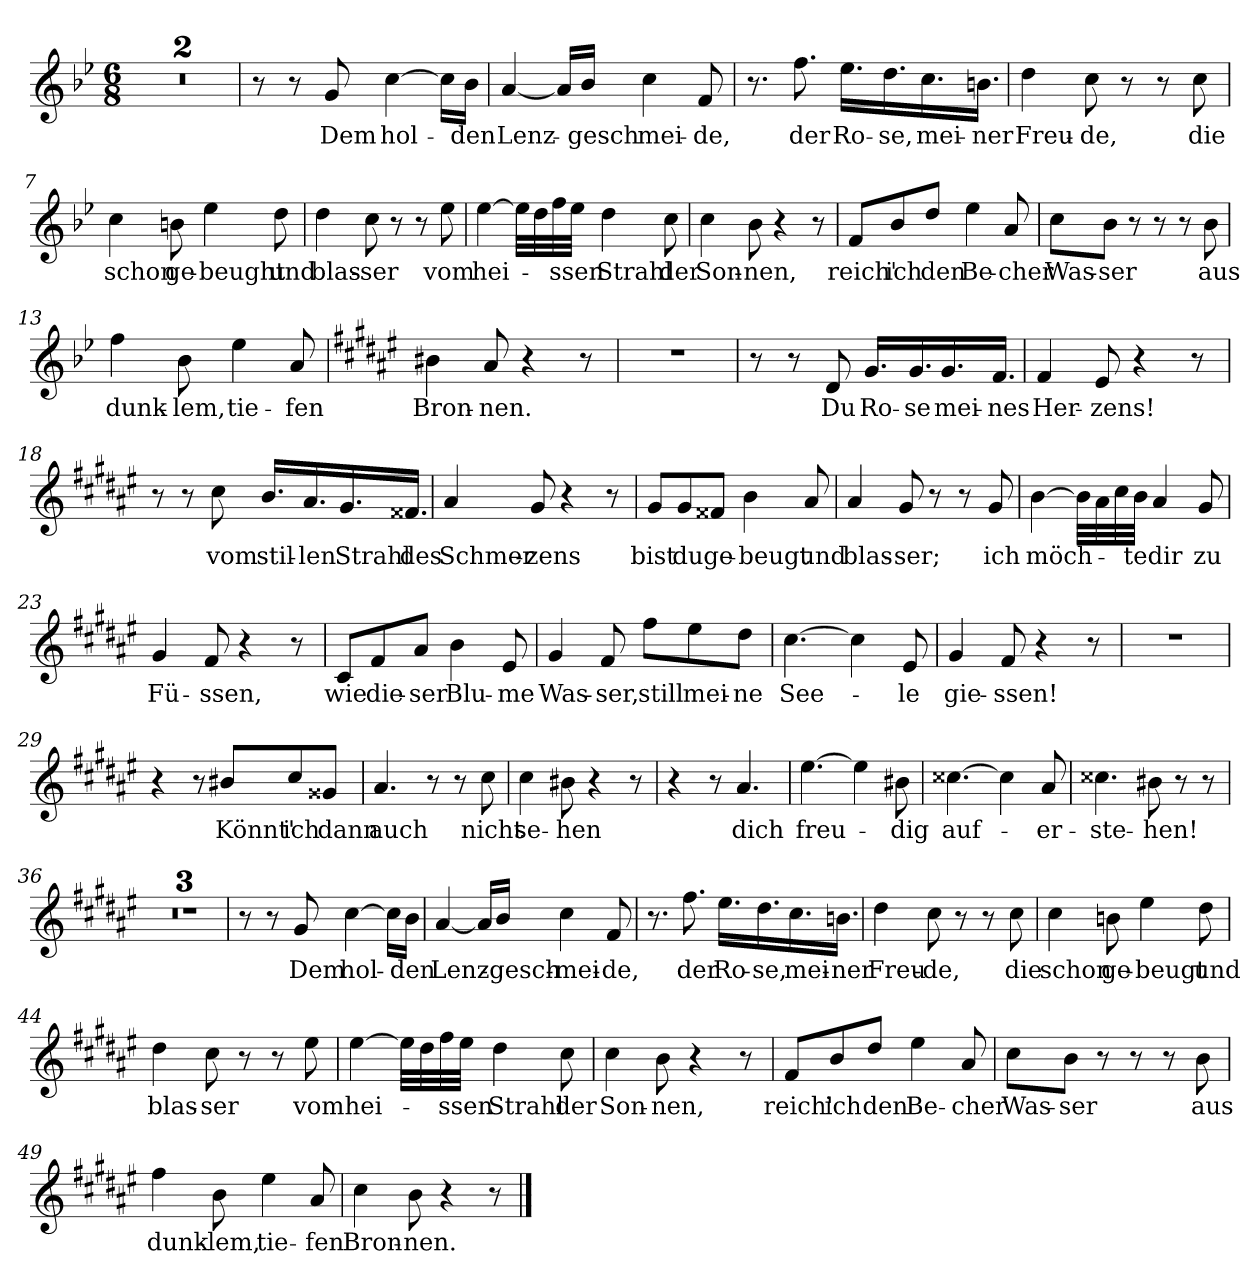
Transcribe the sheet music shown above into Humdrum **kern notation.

**kern	**text
*part1	*part1
*staff1	*staff1
*clefG2	*
*k[b-e-]	*
*M6/8	*
=1	=1
2.r	.
=2	=2
2.r	.
=3	=3
8r	.
8r	.
!	!LO:LY:b
8g/	Dem
!	!LO:LY:b
[4cc\	hol-
16cc\LL]	.
!	!LO:LY:b
16b-\JJ	-den
=4	=4
!	!LO:LY:b
[4a/	Lenz-
16a/LL]	.
!	!LO:LY:b
16b-/JJ	-gesch
!	!LO:LY:b
4cc\	mei-
!	!LO:LY:b
8f/	-de,
=5	=5
8.r	.
!	!LO:LY:b
8.ff\	der
!	!LO:LY:b
16.ee-\LL	Ro-
!	!LO:LY:b
16.dd\	-se,
!	!LO:LY:b
16.cc\	mei-
!	!LO:LY:b
16.bn\JJ	-ner
=6	=6
!	!LO:LY:b
4dd\	Freu-
!	!LO:LY:b
8cc\	-de,
8r	.
8r	.
!	!LO:LY:b
8cc\	die
=7	=7
!	!LO:LY:b
4cc\	schon
!	!LO:LY:b
8bn\	ge-
!	!LO:LY:b
4ee-\	-beught
!	!LO:LY:b
8dd\	und
!!LO:LB:g=z
=8	=8
!	!LO:LY:b
4dd\	blas-
!	!LO:LY:b
8cc\	-ser
8r	.
8r	.
!	!LO:LY:b
8ee-\	vom
=9	=9
!	!LO:LY:b
[4ee-\	hei-
32ee-\LLL]	.
32dd\	.
32ff\	.
!	!LO:LY:b
32ee-\JJJ	-ssen
!	!LO:LY:b
4dd\	Strahl
!	!LO:LY:b
8cc\	der
=10	=10
!	!LO:LY:b
4cc\	Son-
!	!LO:LY:b
8b-\	-nen,
4r	.
8r	.
=11	=11
!	!LO:LY:b
8f/L	reich'
!	!LO:LY:b
8b-/	ich
!	!LO:LY:b
8dd/J	den
!	!LO:LY:b
4ee-\	Be-
!	!LO:LY:b
8a/	-cher
=12	=12
!	!LO:LY:b
8cc\L	Was-
!	!LO:LY:b
8b-\J	-ser
8r	.
8r	.
8r	.
!	!LO:LY:b
8b-\	aus
!!LO:LB:g=z
=13	=13
!	!LO:LY:b
4ff\	dunk-
!	!LO:LY:b
8b-\	-lem,
!	!LO:LY:b
4ee-\	tie-
!	!LO:LY:b
8a/	-fen
=14	=14
*k[f#c#g#d#a#e#]	*
!	!LO:LY:b
4b#X\	Bron-
!	!LO:LY:b
8a#/	-nen.
4r	.
8r	.
=15	=15
2.r	.
=16	=16
8r	.
8r	.
!	!LO:LY:b
8d#/	Du
!	!LO:LY:b
16.g#/LL	Ro-
!	!LO:LY:b
16.g#/	-se
!	!LO:LY:b
16.g#/	mei-
!	!LO:LY:b
16.f#/JJ	-nes
=17	=17
!	!LO:LY:b
4f#/	Her-
!	!LO:LY:b
8e#/	-zens!
4r	.
8r	.
=18	=18
8r	.
8r	.
!	!LO:LY:b
8cc#\	vom
!	!LO:LY:b
16.b/LL	stil-
!	!LO:LY:b
16.a#/	-len
!	!LO:LY:b
16.g#/	Strahl
!	!LO:LY:b
16.f##X/JJ	des
!!LO:LB:g=z
=19	=19
!	!LO:LY:b
4a#/	Schmer-
!	!LO:LY:b
8g#/	-zens
4r	.
8r	.
=20	=20
!	!LO:LY:b
8g#/L	bist
!	!LO:LY:b
8g#/	du
!	!LO:LY:b
8f##X/J	ge-
!	!LO:LY:b
4b\	-beugt
!	!LO:LY:b
8a#/	und
=21	=21
!	!LO:LY:b
4a#/	blas-
!	!LO:LY:b
8g#/	-ser;
8r	.
8r	.
!	!LO:LY:b
8g#/	ich
=22	=22
!	!LO:LY:b
[4b\	möch-
32b\LLL]	.
32a#\	.
32cc#\	.
!	!LO:LY:b
32b\JJJ	-te
!	!LO:LY:b
4a#/	dir
!	!LO:LY:b
8g#/	zu
=23	=23
!	!LO:LY:b
4g#/	Fü-
!	!LO:LY:b
8f#/	-ssen,
4r	.
8r	.
=24	=24
!	!LO:LY:b
8c#/L	wie
!	!LO:LY:b
8f#/	die-
!	!LO:LY:b
8a#/J	-ser
!	!LO:LY:b
4b\	Blu-
!	!LO:LY:b
8e#/	-me
!!LO:LB:g=z
=25	=25
!	!LO:LY:b
4g#/	Was-
!	!LO:LY:b
8f#/	-ser,
!	!LO:LY:b
8ff#\L	still
!	!LO:LY:b
8ee#\	mei-
!	!LO:LY:b
8dd#\J	-ne
=26	=26
!	!LO:LY:b
[4.cc#\	See-
4cc#\]	.
!	!LO:LY:b
8e#/	-le
=27	=27
!	!LO:LY:b
4g#/	gie-
!	!LO:LY:b
8f#/	-ssen!
4r	.
8r	.
=28	=28
2.r	.
=29	=29
4r	.
8r	.
!	!LO:LY:b
8b#X/L	Könnt'
!	!LO:LY:b
8cc#/	ich
!	!LO:LY:b
8g##X/J	dann
=30	=30
!	!LO:LY:b
4.a#/	auch
8r	.
8r	.
!	!LO:LY:b
8cc#\	nicht
=31	=31
!	!LO:LY:b
4cc#\	se-
!	!LO:LY:b
8b#X\	-hen
4r	.
8r	.
=32	=32
4r	.
8r	.
!	!LO:LY:b
4.a#/	dich
!!LO:LB:g=z
=33	=33
!	!LO:LY:b
[4.ee#\	freu-
4ee#\]	.
!	!LO:LY:b
8b#X\	-dig
=34	=34
!	!LO:LY:b
[4.cc##X\	auf-
4cc##\]	.
!	!LO:LY:b
8a#/	-er-
=35	=35
!	!LO:LY:b
4.cc##X\	-ste-
!	!LO:LY:b
8b#X\	-hen!
8r	.
8r	.
=36	=36
2.r	.
=37	=37
*k[b-e-]	*
2.r	.
=38	=38
2.r	.
=39	=39
8r	.
8r	.
!	!LO:LY:b
8g/	Dem
!	!LO:LY:b
[4cc\	hol-
16cc\LL]	.
!	!LO:LY:b
16b-\JJ	-den
=40	=40
!	!LO:LY:b
[4a/	Lenz-
16a/LL]	.
!	!LO:LY:b
16b-/JJ	-gesch-
!	!LO:LY:b
4cc\	-mei-
!	!LO:LY:b
8f/	-de,
!!LO:LB:g=z
=41	=41
8.r	.
!	!LO:LY:b
8.ff\	der
!	!LO:LY:b
16.ee-\LL	Ro-
!	!LO:LY:b
16.dd\	-se,
!	!LO:LY:b
16.cc\	mei-
!	!LO:LY:b
16.bn\JJ	-ner
=42	=42
!	!LO:LY:b
4dd\	Freu-
!	!LO:LY:b
8cc\	-de,
8r	.
8r	.
!	!LO:LY:b
8cc\	die
=43	=43
!	!LO:LY:b
4cc\	schon
!	!LO:LY:b
8bn\	ge-
!	!LO:LY:b
4ee-\	-beugt
!	!LO:LY:b
8dd\	und
=44	=44
!	!LO:LY:b
4dd\	blas-
!	!LO:LY:b
8cc\	-ser
8r	.
8r	.
!	!LO:LY:b
8ee-\	vom
=45	=45
!	!LO:LY:b
[4ee-\	hei-
32ee-\LLL]	.
32dd\	.
32ff\	.
!	!LO:LY:b
32ee-\JJJ	-ssen
!	!LO:LY:b
4dd\	Strahl
!	!LO:LY:b
8cc\	der
=46	=46
!	!LO:LY:b
4cc\	Son-
!	!LO:LY:b
8b-\	-nen,
4r	.
8r	.
!!LO:LB:g=z
=47	=47
!	!LO:LY:b
8f/L	reich'
!	!LO:LY:b
8b-/	ich
!	!LO:LY:b
8dd/J	den
!	!LO:LY:b
4ee-\	Be-
!	!LO:LY:b
8a/	-cher
=48	=48
!	!LO:LY:b
8cc\L	Was-
!	!LO:LY:b
8b-\J	-ser
8r	.
8r	.
8r	.
!	!LO:LY:b
8b-\	aus
=49	=49
!	!LO:LY:b
4ff\	dunk-
!	!LO:LY:b
8b-\	-lem,
!	!LO:LY:b
4ee-\	tie-
!	!LO:LY:b
8a/	-fen
=50	=50
!	!LO:LY:b
4cc\	Bron-
!	!LO:LY:b
8b-\	-nen.
4r	.
8r	.
==	==
*-	*-
